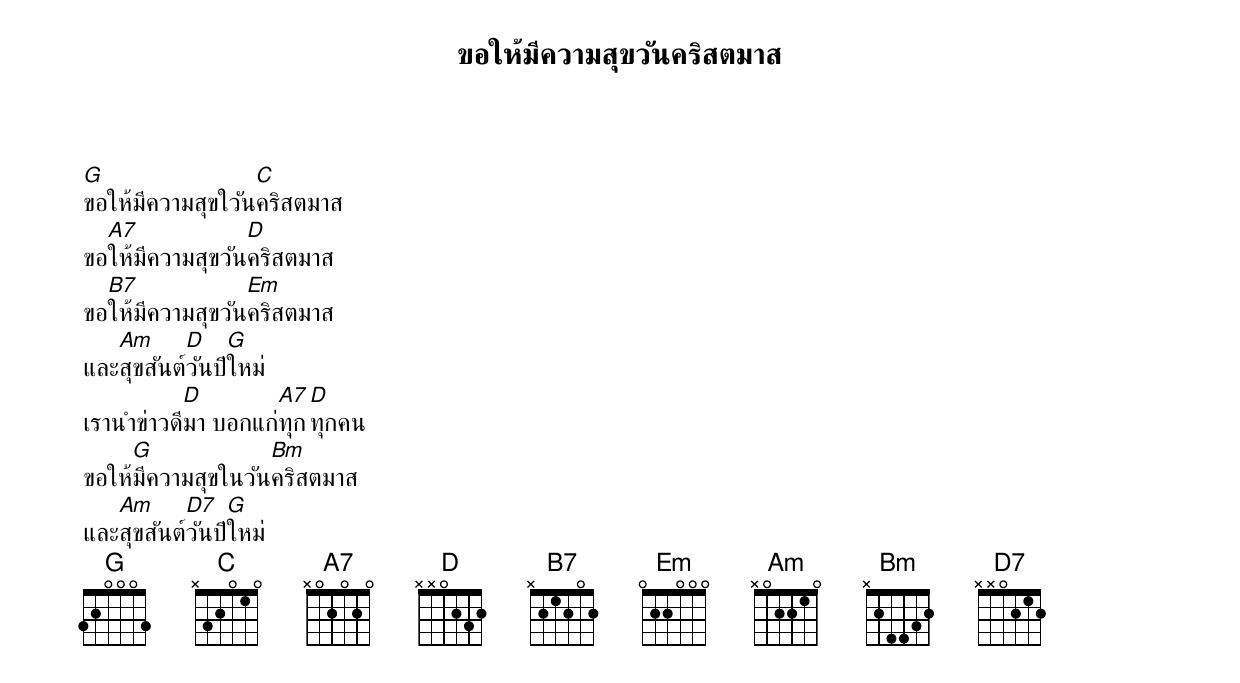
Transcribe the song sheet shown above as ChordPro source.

{title:ขอให้มีความสุขวันคริสตมาส}

[G]ขอให้มีความสุขใวัน[C]คริสตมาส
ขอ[A7]ให้มีความสุขวัน[D]คริสตมาส
ขอ[B7]ให้มีความสุขวัน[Em]คริสตมาส
และ[Am]สุขสันต์[D]วันปี[G]ใหม่
เรานำข่าวดี[D]มา บอกแก่[A7]ทุก[D]ทุกคน
ขอให้[G]มีความสุขในวัน[Bm]คริสตมาส
และ[Am]สุขสันต์[D7]วันปี[G]ใหม่
